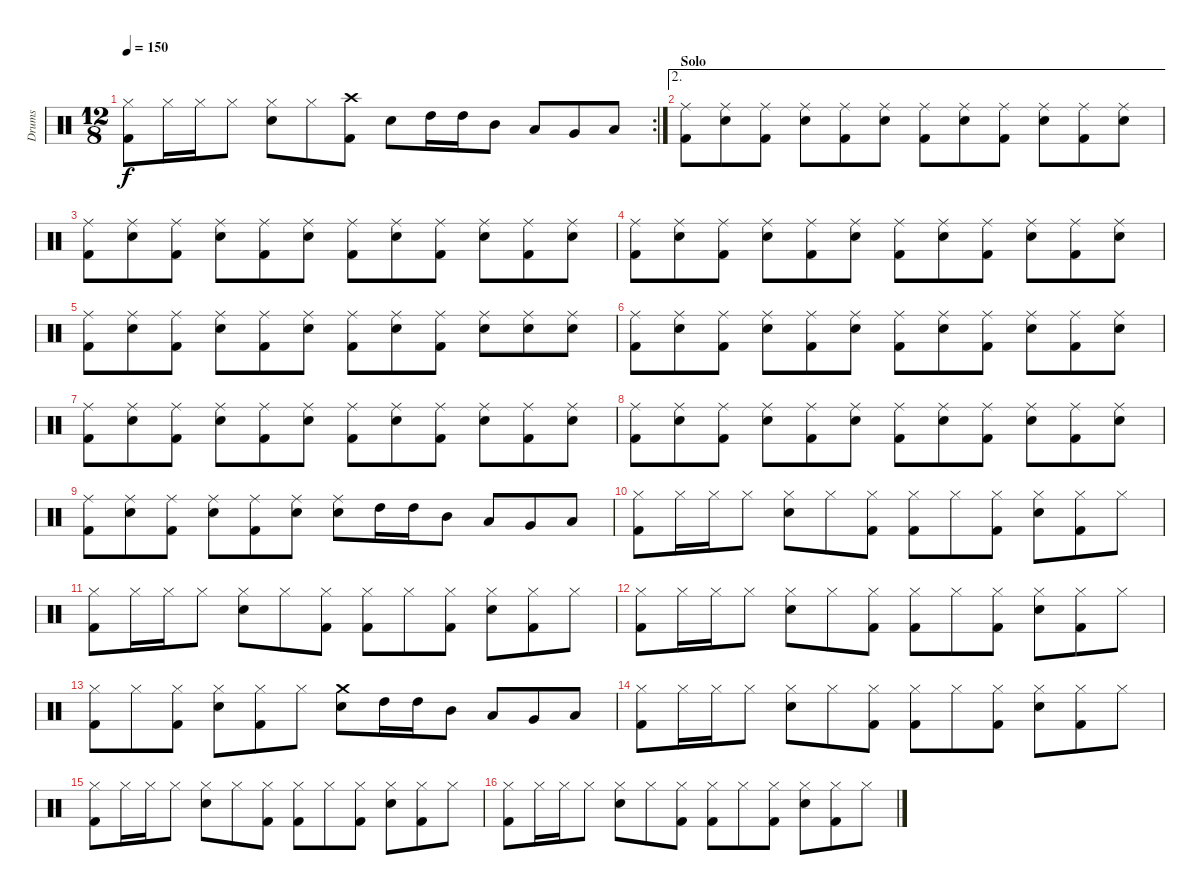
\track ("Drums" "Drums") {instrument percussion}
\staff {score}
\articulation defaults
\rc 2
\ts (12 8)
\tempo 150
\clef neutral
\ks c
("Hi-Hat (closed)" "Kick (hit) 2").8{dy f} "Hi-Hat (closed)".16 "Hi-Hat (closed)".16 "Hi-Hat (closed)".8 ("Electric Snare (hit)" "Hi-Hat (closed)").8 "Hi-Hat (closed)".8 ("Crash high (hit)" "Kick (hit) 2").8 "Electric Snare (hit)".8 "High Tom (hit)".16 "High Tom (hit)".16 "Mid Tom (hit)".8 "Low Tom (hit)".8 "Very Low Tom (hit)".8 "Low Floor Tom (hit)".8 |
\ae 2
\section ("" "Solo")
("Ride (middle)" "Kick (hit) 2").8 ("Ride (middle)" "Electric Snare (hit)").8 ("Ride (middle)" "Kick (hit) 2").8 ("Ride (middle)" "Electric Snare (hit)").8 ("Ride (middle)" "Kick (hit) 2").8 ("Ride (middle)" "Electric Snare (hit)").8 ("Ride (middle)" "Kick (hit) 2").8 ("Ride (middle)" "Electric Snare (hit)").8 ("Ride (middle)" "Kick (hit) 2").8 ("Ride (middle)" "Electric Snare (hit)").8 ("Ride (middle)" "Kick (hit) 2").8 ("Ride (middle)" "Electric Snare (hit)").8 |
("Ride (middle)" "Kick (hit) 2").8 ("Ride (middle)" "Electric Snare (hit)").8 ("Ride (middle)" "Kick (hit) 2").8 ("Ride (middle)" "Electric Snare (hit)").8 ("Ride (middle)" "Kick (hit) 2").8 ("Ride (middle)" "Electric Snare (hit)").8 ("Ride (middle)" "Kick (hit) 2").8 ("Ride (middle)" "Electric Snare (hit)").8 ("Ride (middle)" "Kick (hit) 2").8 ("Ride (middle)" "Electric Snare (hit)").8 ("Ride (middle)" "Kick (hit) 2").8 ("Ride (middle)" "Electric Snare (hit)").8 |
("Ride (middle)" "Kick (hit) 2").8 ("Ride (middle)" "Electric Snare (hit)").8 ("Ride (middle)" "Kick (hit) 2").8 ("Ride (middle)" "Electric Snare (hit)").8 ("Ride (middle)" "Kick (hit) 2").8 ("Ride (middle)" "Electric Snare (hit)").8 ("Ride (middle)" "Kick (hit) 2").8 ("Ride (middle)" "Electric Snare (hit)").8 ("Ride (middle)" "Kick (hit) 2").8 ("Ride (middle)" "Electric Snare (hit)").8 ("Ride (middle)" "Kick (hit) 2").8 ("Ride (middle)" "Electric Snare (hit)").8 |
("Ride (middle)" "Kick (hit) 2").8 ("Ride (middle)" "Electric Snare (hit)").8 ("Ride (middle)" "Kick (hit) 2").8 ("Ride (middle)" "Electric Snare (hit)").8 ("Ride (middle)" "Kick (hit) 2").8 ("Ride (middle)" "Electric Snare (hit)").8 ("Ride (middle)" "Kick (hit) 2").8 ("Ride (middle)" "Electric Snare (hit)").8 ("Ride (middle)" "Kick (hit) 2").8 ("Ride (middle)" "Electric Snare (hit)").8 ("Ride (middle)" "Electric Snare (hit)").8 ("Ride (middle)" "Electric Snare (hit)").8 |
("Ride (middle)" "Kick (hit) 2").8 ("Ride (middle)" "Electric Snare (hit)").8 ("Ride (middle)" "Kick (hit) 2").8 ("Ride (middle)" "Electric Snare (hit)").8 ("Ride (middle)" "Kick (hit) 2").8 ("Ride (middle)" "Electric Snare (hit)").8 ("Ride (middle)" "Kick (hit) 2").8 ("Ride (middle)" "Electric Snare (hit)").8 ("Ride (middle)" "Kick (hit) 2").8 ("Ride (middle)" "Electric Snare (hit)").8 ("Ride (middle)" "Kick (hit) 2").8 ("Ride (middle)" "Electric Snare (hit)").8 |
("Ride (middle)" "Kick (hit) 2").8 ("Ride (middle)" "Electric Snare (hit)").8 ("Ride (middle)" "Kick (hit) 2").8 ("Ride (middle)" "Electric Snare (hit)").8 ("Ride (middle)" "Kick (hit) 2").8 ("Ride (middle)" "Electric Snare (hit)").8 ("Ride (middle)" "Kick (hit) 2").8 ("Ride (middle)" "Electric Snare (hit)").8 ("Ride (middle)" "Kick (hit) 2").8 ("Ride (middle)" "Electric Snare (hit)").8 ("Ride (middle)" "Kick (hit) 2").8 ("Ride (middle)" "Electric Snare (hit)").8 |
("Ride (middle)" "Kick (hit) 2").8 ("Ride (middle)" "Electric Snare (hit)").8 ("Ride (middle)" "Kick (hit) 2").8 ("Ride (middle)" "Electric Snare (hit)").8 ("Ride (middle)" "Kick (hit) 2").8 ("Ride (middle)" "Electric Snare (hit)").8 ("Ride (middle)" "Kick (hit) 2").8 ("Ride (middle)" "Electric Snare (hit)").8 ("Ride (middle)" "Kick (hit) 2").8 ("Ride (middle)" "Electric Snare (hit)").8 ("Ride (middle)" "Kick (hit) 2").8 ("Ride (middle)" "Electric Snare (hit)").8 |
("Ride (middle)" "Kick (hit) 2").8 ("Ride (middle)" "Electric Snare (hit)").8 ("Ride (middle)" "Kick (hit) 2").8 ("Ride (middle)" "Electric Snare (hit)").8 ("Ride (middle)" "Kick (hit) 2").8 ("Ride (middle)" "Electric Snare (hit)").8 ("Ride (middle)" "Electric Snare (hit)").8 "High Tom (hit)".16 "High Tom (hit)".16 "Mid Tom (hit)".8 "Low Tom (hit)".8 "Very Low Tom (hit)".8 "Low Floor Tom (hit)".8 |
("Hi-Hat (closed)" "Kick (hit) 2").8 "Hi-Hat (closed)".16 "Hi-Hat (closed)".16 "Hi-Hat (closed)".8 ("Electric Snare (hit)" "Hi-Hat (closed)").8 "Hi-Hat (closed)".8 ("Hi-Hat (closed)" "Kick (hit) 2").8 ("Hi-Hat (closed)" "Kick (hit) 2").8 "Hi-Hat (closed)".8 ("Hi-Hat (closed)" "Kick (hit) 2").8 ("Electric Snare (hit)" "Hi-Hat (closed)").8 ("Hi-Hat (closed)" "Kick (hit) 2").8 "Hi-Hat (closed)".8 |
("Hi-Hat (closed)" "Kick (hit) 2").8 "Hi-Hat (closed)".16 "Hi-Hat (closed)".16 "Hi-Hat (closed)".8 ("Electric Snare (hit)" "Hi-Hat (closed)").8 "Hi-Hat (closed)".8 ("Hi-Hat (closed)" "Kick (hit) 2").8 ("Hi-Hat (closed)" "Kick (hit) 2").8 "Hi-Hat (closed)".8 ("Hi-Hat (closed)" "Kick (hit) 2").8 ("Electric Snare (hit)" "Hi-Hat (closed)").8 ("Hi-Hat (closed)" "Kick (hit) 2").8 "Hi-Hat (closed)".8 |
("Hi-Hat (closed)" "Kick (hit) 2").8 "Hi-Hat (closed)".16 "Hi-Hat (closed)".16 "Hi-Hat (closed)".8 ("Electric Snare (hit)" "Hi-Hat (closed)").8 "Hi-Hat (closed)".8 ("Hi-Hat (closed)" "Kick (hit) 2").8 ("Hi-Hat (closed)" "Kick (hit) 2").8 "Hi-Hat (closed)".8 ("Hi-Hat (closed)" "Kick (hit) 2").8 ("Electric Snare (hit)" "Hi-Hat (closed)").8 ("Hi-Hat (closed)" "Kick (hit) 2").8 "Hi-Hat (closed)".8 |
("Hi-Hat (closed)" "Kick (hit) 2").8 "Hi-Hat (closed)".8 ("Hi-Hat (closed)" "Kick (hit) 2").8 ("Electric Snare (hit)" "Hi-Hat (closed)").8 ("Hi-Hat (closed)" "Kick (hit) 2").8 "Hi-Hat (closed)".8 ("Crash medium (hit)" "Electric Snare (hit)").8 "High Tom (hit)".16 "High Tom (hit)".16 "Mid Tom (hit)".8 "Low Tom (hit)".8 "Very Low Tom (hit)".8 "Low Floor Tom (hit)".8 |
("Hi-Hat (closed)" "Kick (hit) 2").8 "Hi-Hat (closed)".16 "Hi-Hat (closed)".16 "Hi-Hat (closed)".8 ("Electric Snare (hit)" "Hi-Hat (closed)").8 "Hi-Hat (closed)".8 ("Hi-Hat (closed)" "Kick (hit) 2").8 ("Hi-Hat (closed)" "Kick (hit) 2").8 "Hi-Hat (closed)".8 ("Hi-Hat (closed)" "Kick (hit) 2").8 ("Electric Snare (hit)" "Hi-Hat (closed)").8 ("Hi-Hat (closed)" "Kick (hit) 2").8 "Hi-Hat (closed)".8 |
("Hi-Hat (closed)" "Kick (hit) 2").8 "Hi-Hat (closed)".16 "Hi-Hat (closed)".16 "Hi-Hat (closed)".8 ("Electric Snare (hit)" "Hi-Hat (closed)").8 "Hi-Hat (closed)".8 ("Hi-Hat (closed)" "Kick (hit) 2").8 ("Hi-Hat (closed)" "Kick (hit) 2").8 "Hi-Hat (closed)".8 ("Hi-Hat (closed)" "Kick (hit) 2").8 ("Electric Snare (hit)" "Hi-Hat (closed)").8 ("Hi-Hat (closed)" "Kick (hit) 2").8 "Hi-Hat (closed)".8 |
("Hi-Hat (closed)" "Kick (hit) 2").8 "Hi-Hat (closed)".16 "Hi-Hat (closed)".16 "Hi-Hat (closed)".8 ("Electric Snare (hit)" "Hi-Hat (closed)").8 "Hi-Hat (closed)".8 ("Hi-Hat (closed)" "Kick (hit) 2").8 ("Hi-Hat (closed)" "Kick (hit) 2").8 "Hi-Hat (closed)".8 ("Hi-Hat (closed)" "Kick (hit) 2").8 ("Electric Snare (hit)" "Hi-Hat (closed)").8 ("Hi-Hat (closed)" "Kick (hit) 2").8 "Hi-Hat (closed)".8
